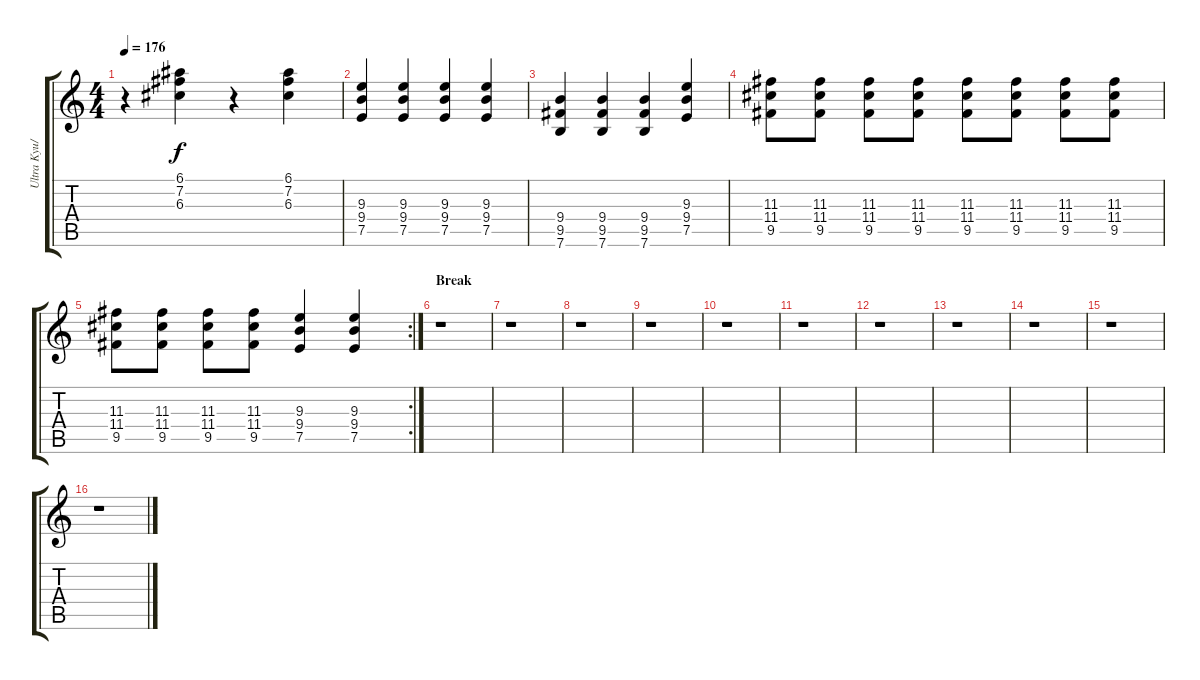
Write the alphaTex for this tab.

\track ("Ultra Kyu/Chainsaw" "Ultra Kyu/") {instrument acousticguitarsteel}
\staff {score tabs}
\tuning (E4 B3 G3 D3 A2 E2) {hide}
\ts (4 4)
\tempo 176
\clef g2
\ks c
r.4{dy f} (6.1 7.2 6.3).4 r.4 (6.1 7.2 6.3).4 |
(9.3 9.4 7.5).4 (9.3 9.4 7.5).4 (9.3 9.4 7.5).4 (9.3 9.4 7.5).4 |
(9.4 9.5 7.6).4 (9.4 9.5 7.6).4 (9.4 9.5 7.6).4 (9.3 9.4 7.5).4 |
(11.3 11.4 9.5).8 (11.3 11.4 9.5).8 (11.3 11.4 9.5).8 (11.3 11.4 9.5).8 (11.3 11.4 9.5).8 (11.3 11.4 9.5).8 (11.3 11.4 9.5).8 (11.3 11.4 9.5).8 |
\rc 2
(11.3 11.4 9.5).8 (11.3 11.4 9.5).8 (11.3 11.4 9.5).8 (11.3 11.4 9.5).8 (9.3 9.4 7.5).4 (9.3 9.4 7.5).4 |
\section ("" "Break")
r.1 |
r.1 |
r.1 |
r.1 |
r.1 |
r.1 |
r.1 |
r.1 |
r.1 |
r.1 |
r.1
